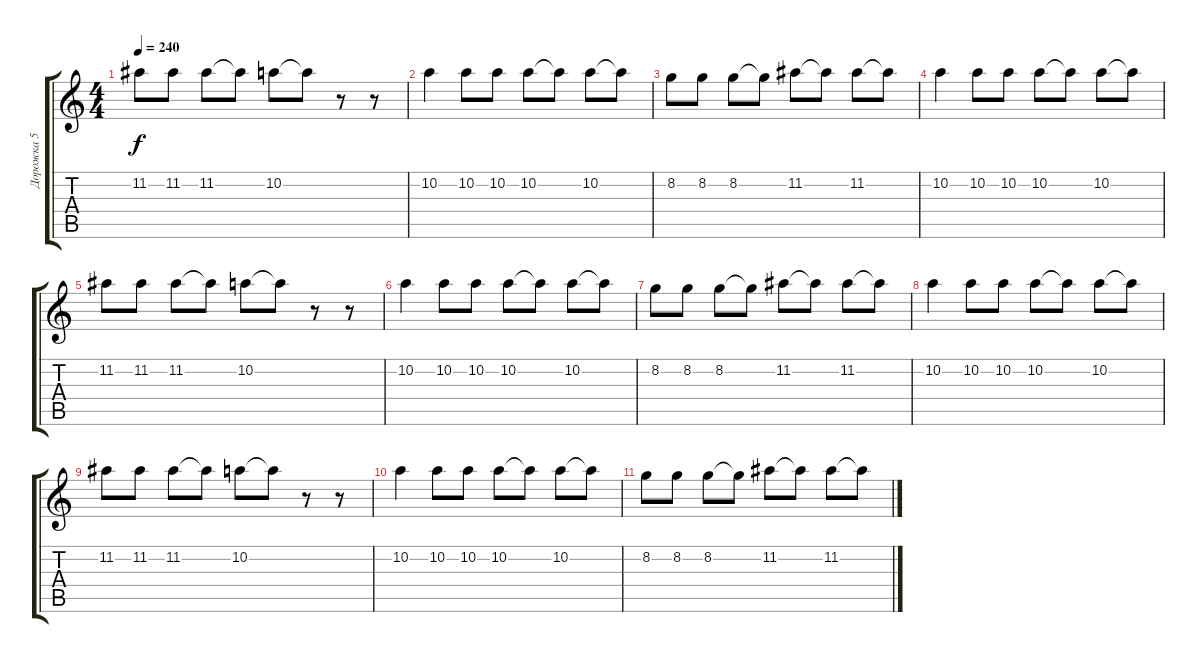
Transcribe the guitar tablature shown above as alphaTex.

\track ("Дорожка 5" "Дорожка 5") {instrument overdrivenguitar}
\staff {score tabs}
\tuning (E4 B3 G3 D3 A2 E2) {hide}
\ts (4 4)
\tempo 240
\clef g2
\ks c
11.2.8{dy f} 11.2.8 11.2.8 11.2{t}.8 10.2.8 10.2{t}.8 r.8 r.8 |
10.2.4 10.2.8 10.2.8 10.2.8 10.2{t}.8 10.2.8 10.2{t}.8 |
8.2.8 8.2.8 8.2.8 8.2{t}.8 11.2.8 11.2{t}.8 11.2.8 11.2{t}.8 |
10.2.4 10.2.8 10.2.8 10.2.8 10.2{t}.8 10.2.8 10.2{t}.8 |
11.2.8 11.2.8 11.2.8 11.2{t}.8 10.2.8 10.2{t}.8 r.8 r.8 |
10.2.4 10.2.8 10.2.8 10.2.8 10.2{t}.8 10.2.8 10.2{t}.8 |
8.2.8 8.2.8 8.2.8 8.2{t}.8 11.2.8 11.2{t}.8 11.2.8 11.2{t}.8 |
10.2.4 10.2.8 10.2.8 10.2.8 10.2{t}.8 10.2.8 10.2{t}.8 |
11.2.8 11.2.8 11.2.8 11.2{t}.8 10.2.8 10.2{t}.8 r.8 r.8 |
10.2.4 10.2.8 10.2.8 10.2.8 10.2{t}.8 10.2.8 10.2{t}.8 |
8.2.8 8.2.8 8.2.8 8.2{t}.8 11.2.8 11.2{t}.8 11.2.8 11.2{t}.8
